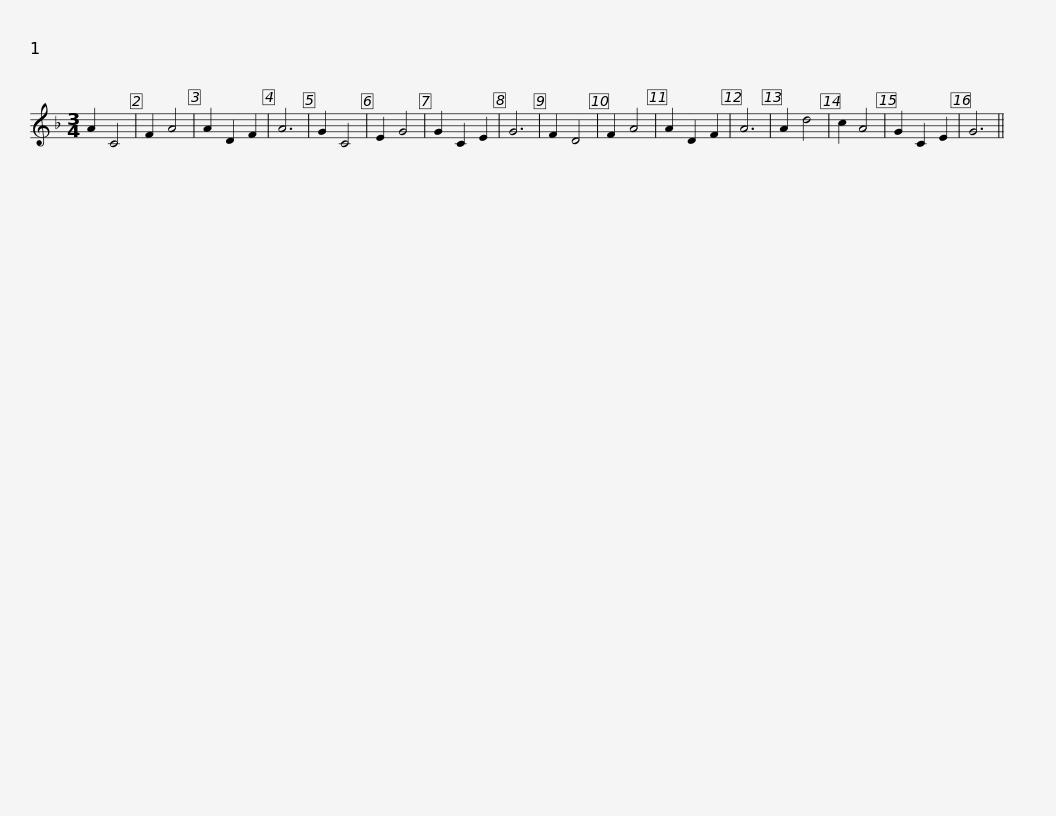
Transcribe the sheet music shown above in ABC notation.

X:1
L:1/8
M:3/4
I:linebreak $
K:Dmin
V:1 treble
V:1
 A2 C4 | F2 A4 | A2 D2 F2 | A6 | G2 C4 | %5
 E2 G4 | G2 C2 E2 | G6 | F2 D4 | F2 A4 | %10
 A2 D2 F2 | A6 | A2 d4 | c2 A4 | G2 C2 E2 | %15
 G6 || %16
